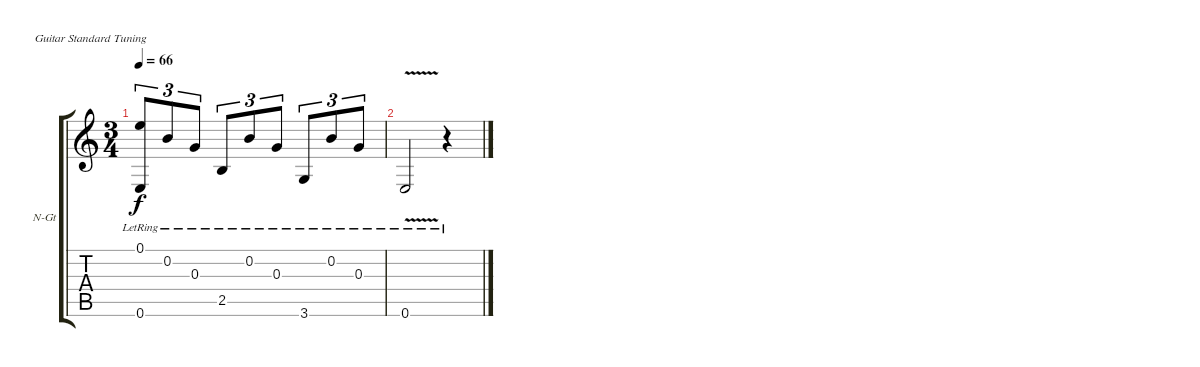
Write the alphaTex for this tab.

\bracketExtendMode groupsimilarinstruments
\firstSystemTrackNameOrientation horizontal
\otherSystemsTrackNameOrientation horizontal
\track ("Track 1" "N-Gt") {instrument acousticguitarnylon}
\staff {score tabs}
\tuning (E4 B3 G3 D3 A2 E2)
\ts (3 4)
\tempo 66
\clef g2
\ks c
(0.1{lr} 0.6{lr}).8{tu (3 2) dy f} 0.2{lr}.8{tu (3 2)} 0.3{lr}.8{tu (3 2)} 2.5{lr}.8{tu (3 2)} 0.2{lr}.8{tu (3 2)} 0.3{lr}.8{tu (3 2)} 3.6{lr}.8{tu (3 2)} 0.2{lr}.8{tu (3 2)} 0.3{lr}.8{tu (3 2)} |
0.6{v lr}.2 r.4
